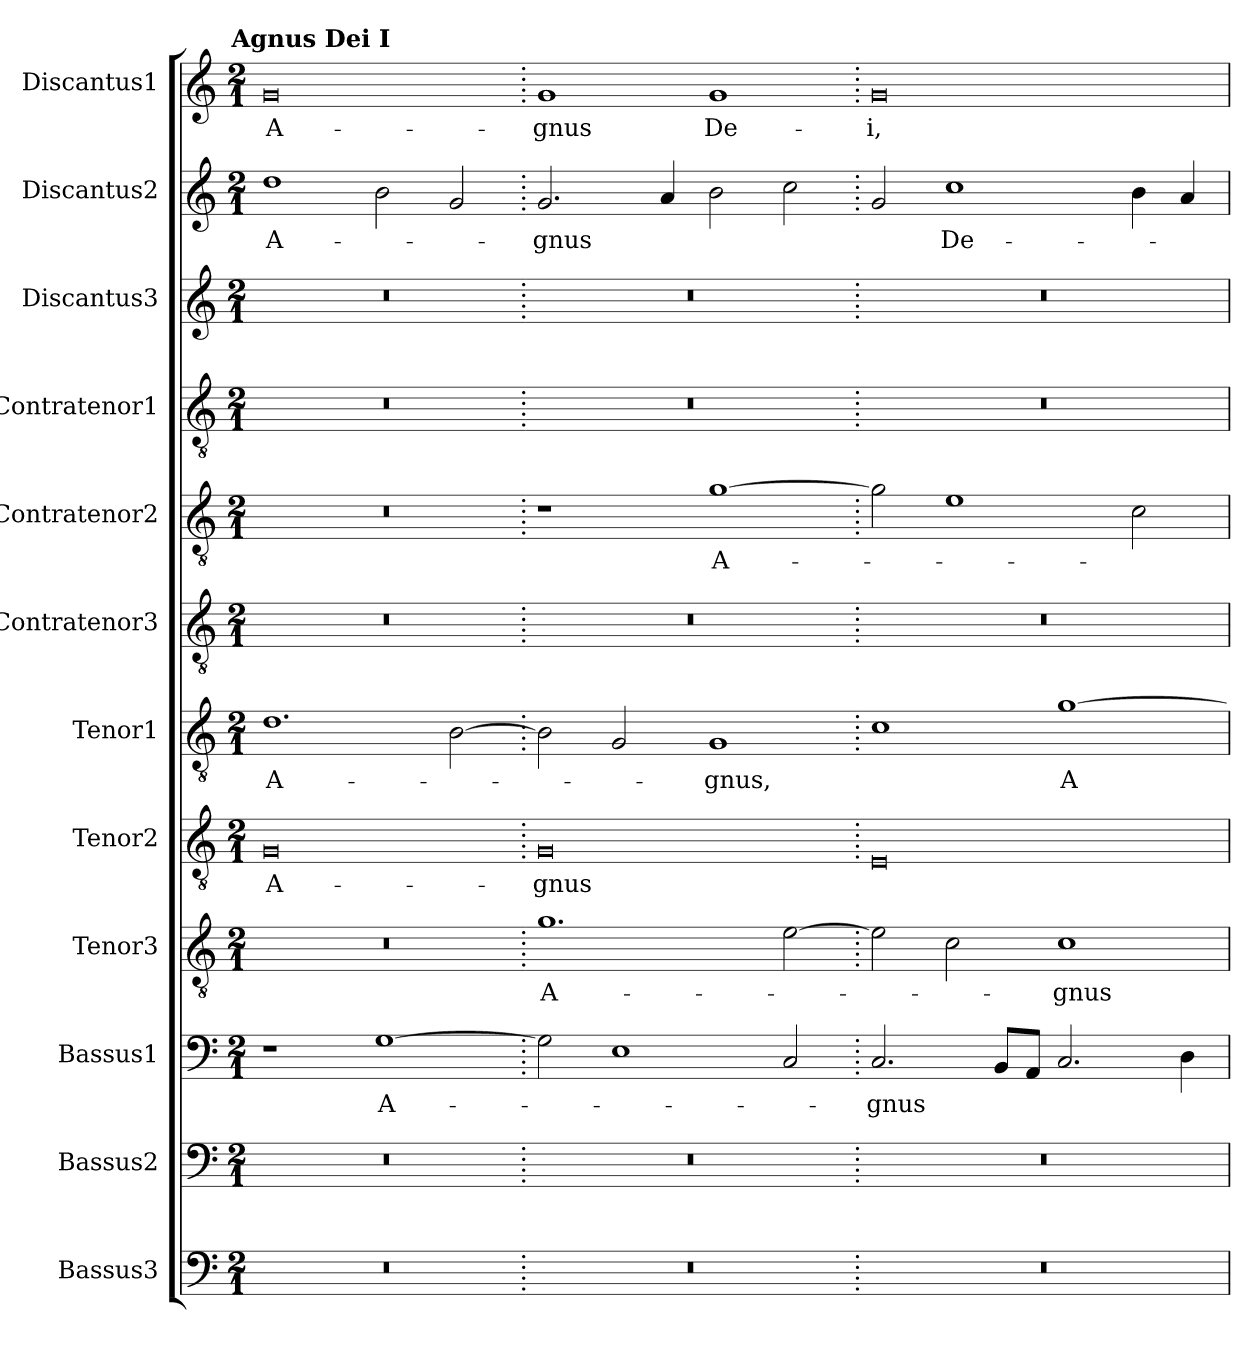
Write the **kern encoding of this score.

**kern	**kern	**kern	**text	**kern	**text	**kern	**text	**kern	**text	**kern	**kern	**text	**kern	**kern	**kern	**text	**kern	**text
*part12	*part11	*part10	*part10	*part9	*part9	*part8	*part8	*part7	*part7	*part6	*part5	*part5	*part4	*part3	*part2	*part2	*part1	*part1
*staff12	*staff11	*staff10	*staff10	*staff9	*staff9	*staff8	*staff8	*staff7	*staff7	*staff6	*staff5	*staff5	*staff4	*staff3	*staff2	*staff2	*staff1	*staff1
*I"Bassus3	*I"Bassus2	*I"Bassus1	*	*I"Tenor3	*	*I"Tenor2	*	*I"Tenor1	*	*I"Contratenor3	*I"Contratenor2	*	*I"Contratenor1	*I"Discantus3	*I"Discantus2	*	*I"Discantus1	*
*I'B3	*I'B2	*I'B1	*	*I'T3	*	*I'T2	*	*I'T1	*	*I'Ct3	*I'Ct2	*	*I'Ct1	*I'D3	*I'D2	*	*I'D1	*
*clefF4	*clefF4	*clefF4	*	*clefGv2	*	*clefGv2	*	*clefGv2	*	*clefGv2	*clefGv2	*	*clefGv2	*clefG2	*clefG2	*	*clefG2	*
*k[]	*k[]	*k[]	*	*k[]	*	*k[]	*	*k[]	*	*k[]	*k[]	*	*k[]	*k[]	*k[]	*	*k[]	*
!!LO:TX:omd:t=Agnus Dei I
*M2/1	*M2/1	*M2/1	*	*M2/1	*	*M2/1	*	*M2/1	*	*M2/1	*M2/1	*	*M2/1	*M2/1	*M2/1	*	*M2/1	*
=1	=1	=1	=1	=1	=1	=1	=1	=1	=1	=1	=1	=1	=1	=1	=1	=1	=1	=1
0r	0r	1r	.	0r	.	0G/	A-	1.d\	A-	0r	0r	.	0r	0r	1dd\	A-	0g/	A-
.	.	[1G\	A-	.	.	.	.	.	.	.	.	.	.	.	2b\	.	.	.
.	.	.	.	.	.	.	.	[2B\	.	.	.	.	.	.	2g/	.	.	.
=2.	=2.	=2.	=2.	=2.	=2.	=2.	=2.	=2.	=2.	=2.	=2.	=2.	=2.	=2.	=2.	=2.	=2.	=2.
0r	0r	2G\]	.	1.g\	A-	0G/	-gnus	2B\]	.	0r	1r	.	0r	0r	2.g/	-gnus	1g/	-gnus
.	.	1E\	.	.	.	.	.	2G/	.	.	.	.	.	.	.	.	.	.
.	.	.	.	.	.	.	.	.	.	.	.	.	.	.	4a/	.	.	.
.	.	.	.	.	.	.	.	1G/	-gnus,	.	[1g\	A-	.	.	2b\	.	1g/	De-
.	.	2C/	.	[2e\	.	.	.	.	.	.	.	.	.	.	2cc\	.	.	.
=3.	=3.	=3.	=3.	=3.	=3.	=3.	=3.	=3.	=3.	=3.	=3.	=3.	=3.	=3.	=3.	=3.	=3.	=3.
0r	0r	2.C/	-gnus	2e\]	.	0E/	.	1c\	.	0r	2g\]	.	0r	0r	2g/	.	0g/	-i,
.	.	.	.	2c\	.	.	.	.	.	.	1e\	.	.	.	1cc\	De-	.	.
.	.	8BB/L	.	.	.	.	.	.	.	.	.	.	.	.	.	.	.	.
.	.	8AA/J	.	.	.	.	.	.	.	.	.	.	.	.	.	.	.	.
.	.	2.C/	.	1c\	-gnus	.	.	[1g\	A-	.	.	.	.	.	.	.	.	.
.	.	.	.	.	.	.	.	.	.	.	2c\	.	.	.	4b\	.	.	.
.	.	4D\	.	.	.	.	.	.	.	.	.	.	.	.	4a/	.	.	.
=	=	=	=	=	=	=	=	=	=	=	=	=	=	=	=	=	=	=
*-	*-	*-	*-	*-	*-	*-	*-	*-	*-	*-	*-	*-	*-	*-	*-	*-	*-	*-
